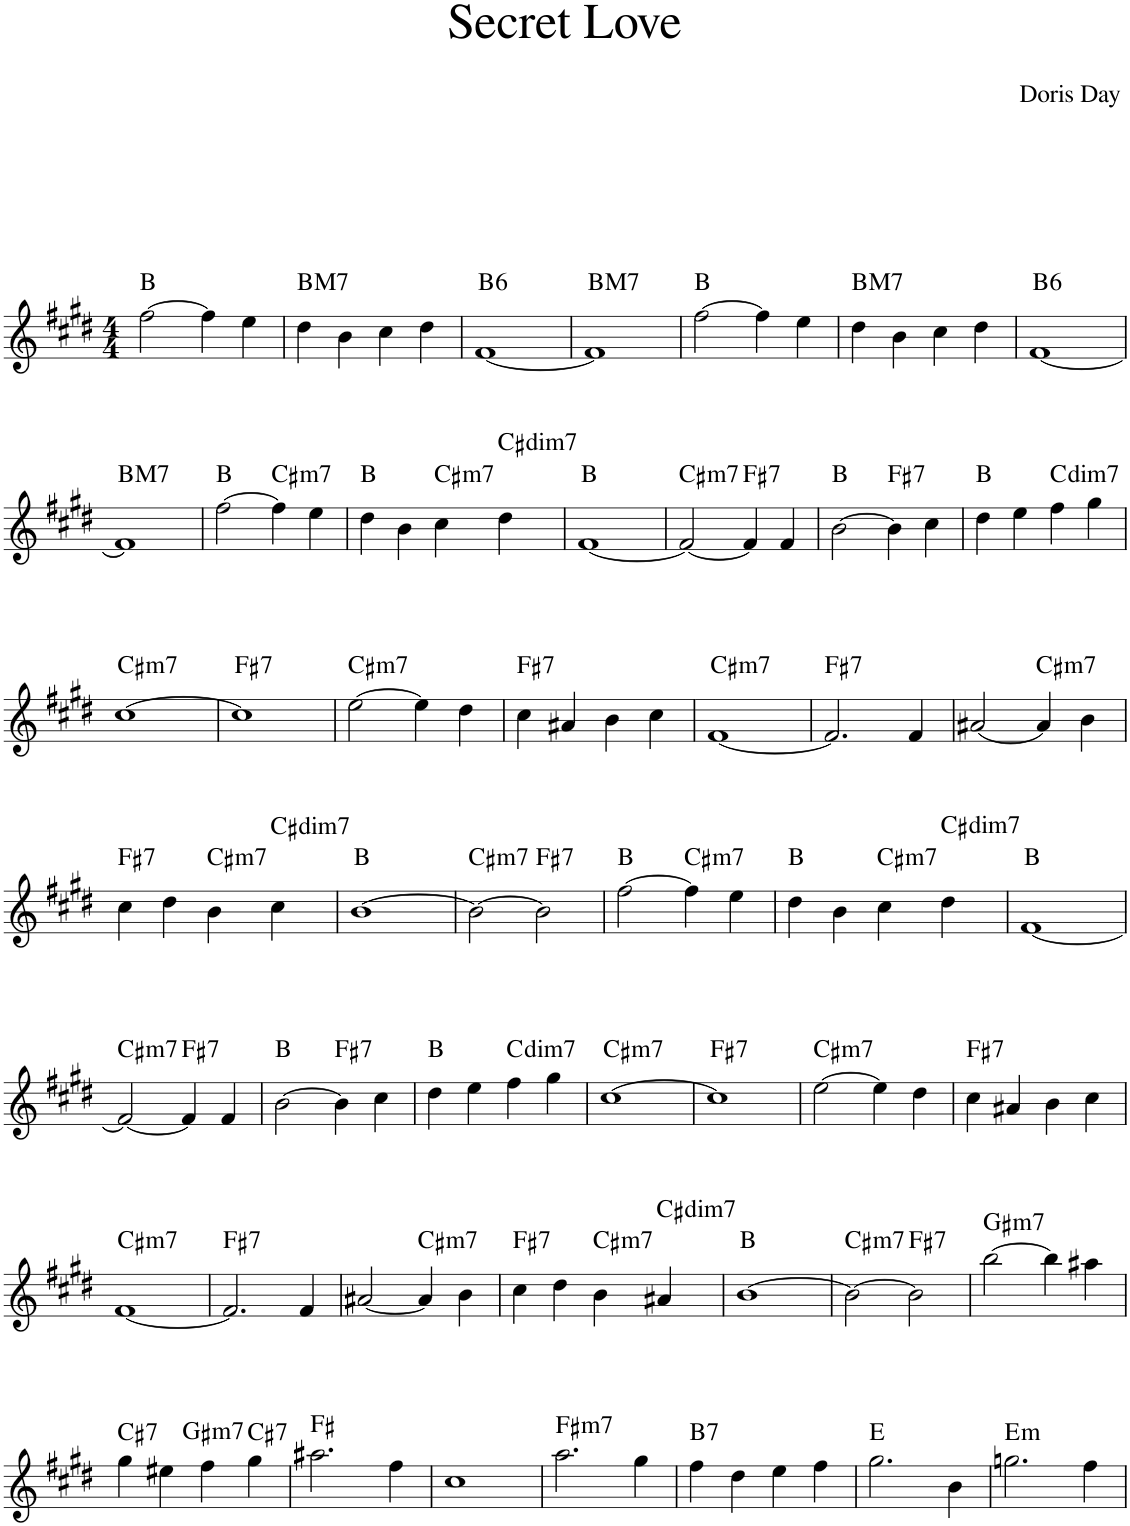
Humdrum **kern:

**kern	**harte
*part1	*part1
*staff1	*
*I"Piano	*
*I'Pno.	*
*clefG2	*
*k[f#c#g#d#]	*
*M4/4	*
=1	=1
[2ff#\	B:maj
4ff#\]	.
4ee\	.
=2	=2
!	!LO:H:kt=M7
4dd#\	B:maj7
4b\	.
4cc#\	.
4dd#\	.
=3	=3
!	!LO:H:kt=6
[1f#	B:maj6
=4	=4
!	!LO:H:kt=M7
1f#]	B:maj7
=5	=5
[2ff#\	B:maj
4ff#\]	.
4ee\	.
=6	=6
!	!LO:H:kt=M7
4dd#\	B:maj7
4b\	.
4cc#\	.
4dd#\	.
=7	=7
!	!LO:H:kt=6
[1f#	B:maj6
!!LO:LB:g=z
=8	=8
!	!LO:H:kt=M7
1f#]	B:maj7
=9	=9
[2ff#\	B:maj
!	!LO:H:kt=m7
4ff#\]	C#:min7
4ee\	.
=10	=10
4dd#\	B:maj
4b\	.
!	!LO:H:kt=m7
4cc#\	C#:min7
!	!LO:H:kt=dim7
4dd#\	C#:dim7
=11	=11
[1f#	B:maj
=12	=12
!	!LO:H:kt=m7
2f#/_	C#:min7
!	!LO:H:kt=7
4f#/]	F#:7
4f#/	.
=13	=13
[2b\	B:maj
!	!LO:H:kt=7
4b\]	F#:7
4cc#\	.
=14	=14
4dd#\	B:maj
4ee\	.
!	!LO:H:kt=dim7
4ff#\	C:dim7
4gg#\	.
!!LO:LB:g=z
=15	=15
!	!LO:H:kt=m7
[1cc#	C#:min7
=16	=16
!	!LO:H:kt=7
1cc#]	F#:7
=17	=17
!	!LO:H:kt=m7
[2ee\	C#:min7
4ee\]	.
4dd#\	.
=18	=18
!	!LO:H:kt=7
4cc#\	F#:7
4a#X/	.
4b\	.
4cc#\	.
=19	=19
!	!LO:H:kt=m7
[1f#	C#:min7
=20	=20
!	!LO:H:kt=7
2.f#/]	F#:7
4f#/	.
=21	=21
[2a#X/	.
!	!LO:H:kt=m7
4a#/]	C#:min7
4b\	.
!!LO:LB:g=z
=22	=22
!	!LO:H:kt=7
4cc#\	F#:7
4dd#\	.
!	!LO:H:kt=m7
4b\	C#:min7
!	!LO:H:kt=dim7
4cc#\	C#:dim7
=23	=23
[1b	B:maj
=24	=24
!	!LO:H:kt=m7
2b\_	C#:min7
!	!LO:H:kt=7
2b\]	F#:7
=25	=25
[2ff#\	B:maj
!	!LO:H:kt=m7
4ff#\]	C#:min7
4ee\	.
=26	=26
4dd#\	B:maj
4b\	.
!	!LO:H:kt=m7
4cc#\	C#:min7
!	!LO:H:kt=dim7
4dd#\	C#:dim7
=27	=27
[1f#	B:maj
!!LO:LB:g=z
=28	=28
!	!LO:H:kt=m7
2f#/_	C#:min7
!	!LO:H:kt=7
4f#/]	F#:7
4f#/	.
=29	=29
[2b\	B:maj
!	!LO:H:kt=7
4b\]	F#:7
4cc#\	.
=30	=30
4dd#\	B:maj
4ee\	.
!	!LO:H:kt=dim7
4ff#\	C:dim7
4gg#\	.
=31	=31
!	!LO:H:kt=m7
[1cc#	C#:min7
=32	=32
!	!LO:H:kt=7
1cc#]	F#:7
=33	=33
!	!LO:H:kt=m7
[2ee\	C#:min7
4ee\]	.
4dd#\	.
=34	=34
!	!LO:H:kt=7
4cc#\	F#:7
4a#X/	.
4b\	.
4cc#\	.
!!LO:LB:g=z
=35	=35
!	!LO:H:kt=m7
[1f#	C#:min7
=36	=36
!	!LO:H:kt=7
2.f#/]	F#:7
4f#/	.
=37	=37
[2a#X/	.
!	!LO:H:kt=m7
4a#/]	C#:min7
4b\	.
=38	=38
!	!LO:H:kt=7
4cc#\	F#:7
4dd#\	.
!	!LO:H:kt=m7
4b\	C#:min7
!	!LO:H:kt=dim7
4a#X/	C#:dim7
=39	=39
[1b	B:maj
=40	=40
!	!LO:H:kt=m7
2b\_	C#:min7
!	!LO:H:kt=7
2b\]	F#:7
=41	=41
!	!LO:H:kt=m7
[2bb\	G#:min7
4bb\]	.
4aa#X\	.
!!LO:LB:g=z
=42	=42
!	!LO:H:kt=7
4gg#\	C#:7
4ee#X\	.
!	!LO:H:kt=m7
4ff#\	G#:min7
!	!LO:H:kt=7
4gg#\	C#:7
=43	=43
2.aa#X\	F#:maj
4ff#\	.
=44	=44
1cc#	.
=45	=45
!	!LO:H:kt=m7
2.aa\	F#:min7
4gg#\	.
=46	=46
!	!LO:H:kt=7
4ff#\	B:7
4dd#\	.
4ee\	.
4ff#\	.
=47	=47
2.gg#\	E:maj
4b\	.
=48	=48
!	!LO:H:kt=m
2.ggn\	E:min
4ff#\	.
=	=
*-	*-
